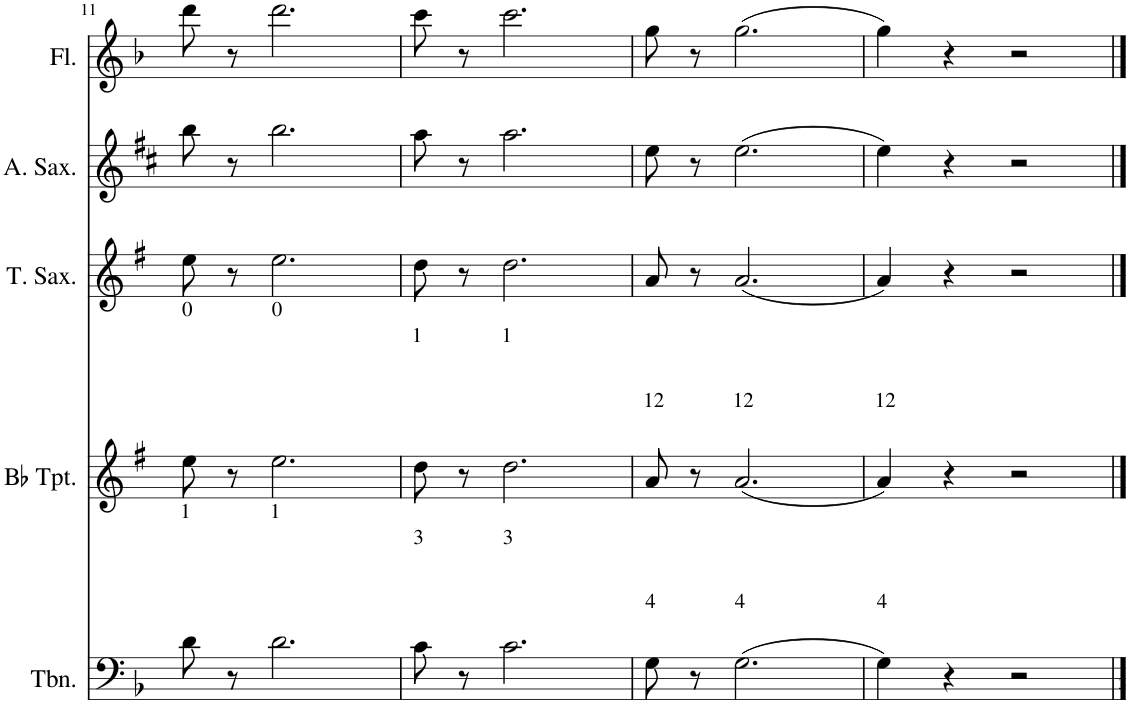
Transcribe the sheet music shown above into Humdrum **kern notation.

**kern	**kern	**kern	**kern	**kern
*part5	*part4	*part3	*part2	*part1
*staff5	*staff4	*staff3	*staff2	*staff1
*I"Trombone	*I"Bb Trumpet	*I"Tenor Saxophone	*I"Alto Saxophone	*I"Flute
*I'Tbn.	*I'Bb Tpt.	*I'T. Sax.	*I'A. Sax.	*I'Fl.
!!LO:PB:g=z
*clefF4	*clefG2	*clefG2	*clefG2	*clefG2
*	*Trd1c2	*Trd8c14	*Trd5c9	*
*k[b-]	*k[f#]	*k[f#]	*k[f#c#]	*k[b-]
*M4/4	*M4/4	*M4/4	*M4/4	*M4/4
=11	=11	=11	=11	=11
!	!LO:TX:a:t=0	!	!	!
!LO:TX:a:t=1	!	!	!	!
8d\	8ee\	8ee\	8bb\	8ddd\
8r	8r	8r	8r	8r
!	!LO:TX:a:t=0	!	!	!
!LO:TX:a:t=1	!	!	!	!
2.d\	2.ee\	2.ee\	2.bb\	2.ddd\
=12	=12	=12	=12	=12
!	!LO:TX:a:t=1	!	!	!
!LO:TX:a:t=3	!	!	!	!
8c\	8dd\	8dd\	8aa\	8ccc\
8r	8r	8r	8r	8r
!	!LO:TX:a:t=1	!	!	!
!LO:TX:a:t=3	!	!	!	!
2.c\	2.dd\	2.dd\	2.aa\	2.ccc\
=13	=13	=13	=13	=13
!	!LO:TX:a:t=12	!	!	!
!LO:TX:a:t=4	!	!	!	!
8G\	8a/	8a/	8ee\	8gg\
8r	8r	8r	8r	8r
!	!LO:TX:a:t=12	!	!	!
!LO:TX:a:t=4	!	!	!	!
(2.G\	(2.a/	(2.a/	(2.ee\	(2.gg\
=14	=14	=14	=14	=14
!	!LO:TX:a:t=12	!	!	!
!LO:TX:a:t=4	!	!	!	!
4G\)	4a/)	4a/)	4ee\)	4gg\)
4r	4r	4r	4r	4r
2r	2r	2r	2r	2r
==	==	==	==	==
*-	*-	*-	*-	*-
